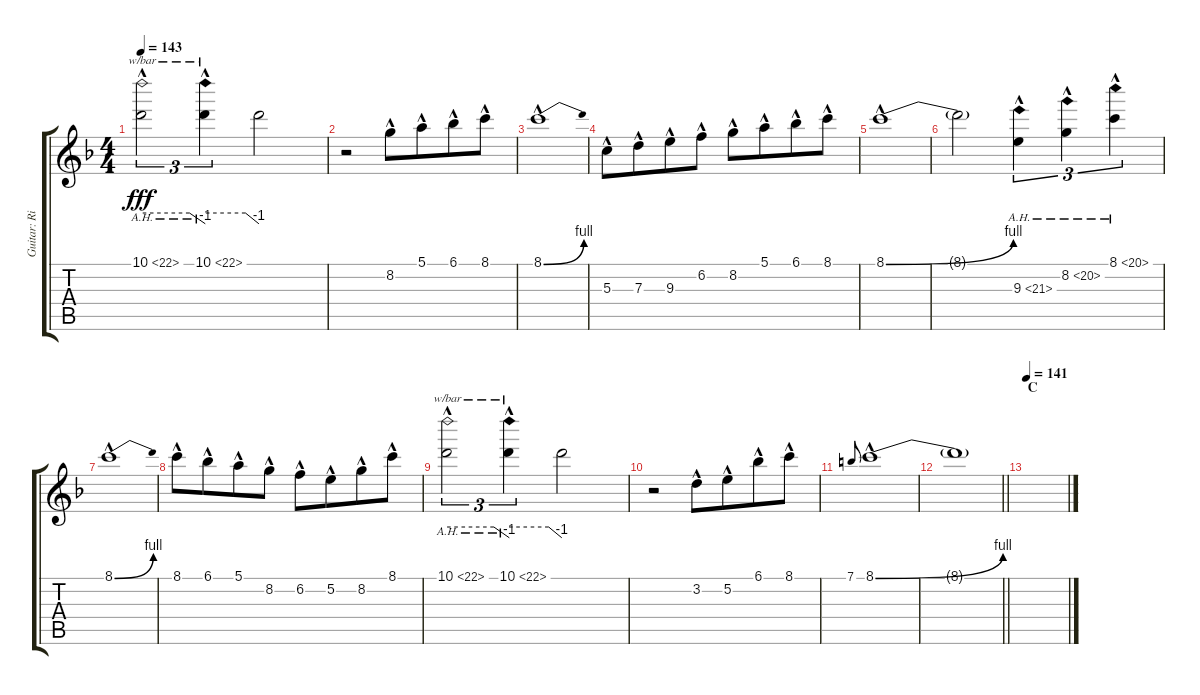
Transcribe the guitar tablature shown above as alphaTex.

\track ("Guitar: Rik" "Guitar: Ri") {instrument overdrivenguitar}
\staff {score tabs}
\tuning (E4 B3 G3 D3 A2 E2) {hide}
\ts (4 4)
\tempo 143
\clef g2
\ks f
10.1{ah 12 hac}.2{tu (3 2) tbe (custom default 0 0 45 0 60 -4) dy fff} 10.1{ah 12 hac}.4{tu (3 2) tbe (custom default 0 0 45 0 60 -4)} 10.1{t}.2 |
r.2 8.2{hac}.8 5.1{hac}.8{beam merge} 6.1{hac}.8 8.1{hac}.8 |
8.1{be (bend 0 0 60 4) hac}.1 |
5.3{hac}.8 7.3{hac}.8{beam merge} 9.3{hac}.8 6.2{hac}.8 8.2{hac}.8 5.1{hac}.8{beam merge} 6.1{hac}.8 8.1{hac}.8 |
8.1{be (bend 0 0 60 4) hac}.1 |
8.1{t}.2 9.3{ah 12 hac}.4{tu (3 2)} 8.2{ah 12 hac}.4{tu (3 2)} 8.1{ah 12 hac}.4{tu (3 2)} |
8.1{be (bend 0 0 60 4) hac}.1 |
8.1{hac}.8 6.1{hac}.8{beam merge} 5.1{hac}.8 8.2{hac}.8 6.2{hac}.8 5.2{hac}.8{beam merge} 8.2{hac}.8 8.1{hac}.8 |
10.1{ah 12 hac}.2{tu (3 2) tbe (custom default 0 0 45 0 60 -4)} 10.1{ah 12 hac}.4{tu (3 2) tbe (custom default 0 0 45 0 60 -4)} 10.1{t}.2 |
r.2 3.2{hac}.8 5.2{hac}.8{beam merge} 6.1{hac}.8 8.1{hac}.8 |
7.1.8{gr onbeat} 8.1{be (bend 0 0 60 4) hac}.1 |
\barLineRight lightlight
8.1{t}.1 |
\section ("" "C")
\tempo 141
